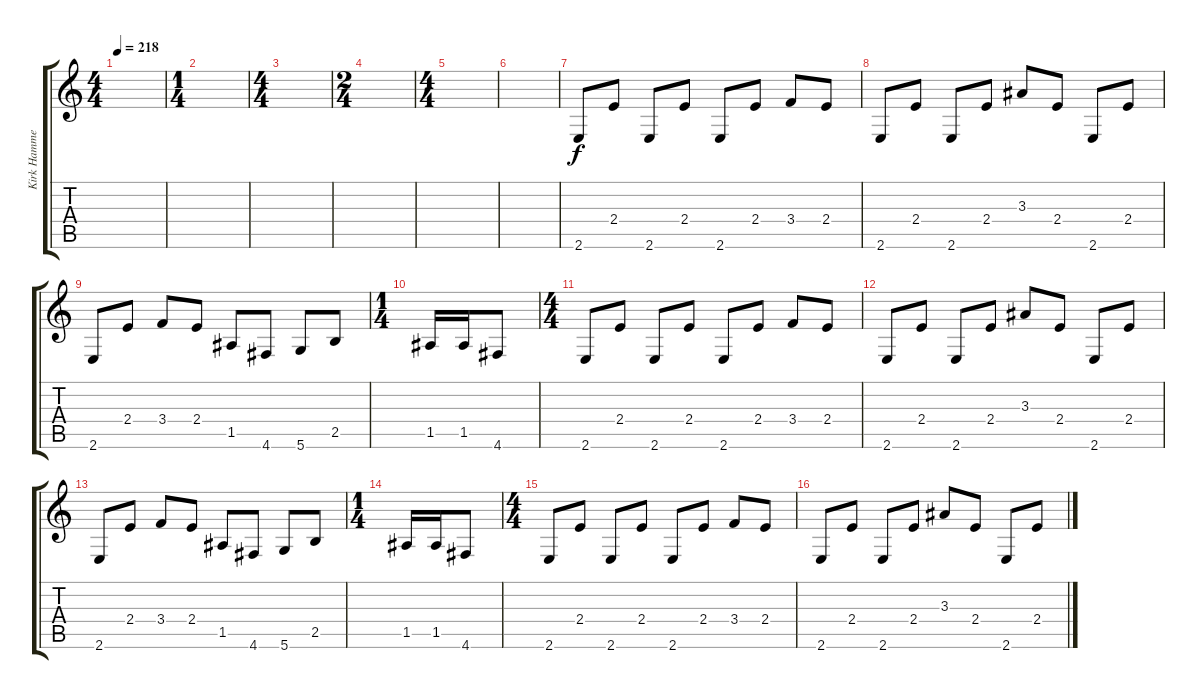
\track ("Kirk Hammet" "Kirk Hamme") {instrument distortionguitar}
\staff {score tabs}
\tuning (E4 B3 G3 D3 A2 D2) {hide}
\ts (4 4)
\tempo 218
\clef g2
\ks c
|
\ts (1 4)
|
\ts (4 4)
|
\ts (2 4)
|
\ts (4 4)
|
|
2.6.8 2.4.8 2.6.8 2.4.8 2.6.8 2.4.8 3.4.8 2.4.8 |
2.6.8 2.4.8 2.6.8 2.4.8 3.3.8 2.4.8 2.6.8 2.4.8 |
2.6.8 2.4.8 3.4.8 2.4.8 1.5.8 4.6.8 5.6.8 2.5.8 |
\ts (1 4)
1.5.16 1.5.16 4.6.8 |
\ts (4 4)
2.6.8 2.4.8 2.6.8 2.4.8 2.6.8 2.4.8 3.4.8 2.4.8 |
2.6.8 2.4.8 2.6.8 2.4.8 3.3.8 2.4.8 2.6.8 2.4.8 |
2.6.8 2.4.8 3.4.8 2.4.8 1.5.8 4.6.8 5.6.8 2.5.8 |
\ts (1 4)
1.5.16 1.5.16 4.6.8 |
\ts (4 4)
2.6.8 2.4.8 2.6.8 2.4.8 2.6.8 2.4.8 3.4.8 2.4.8 |
2.6.8 2.4.8 2.6.8 2.4.8 3.3.8 2.4.8 2.6.8 2.4.8
